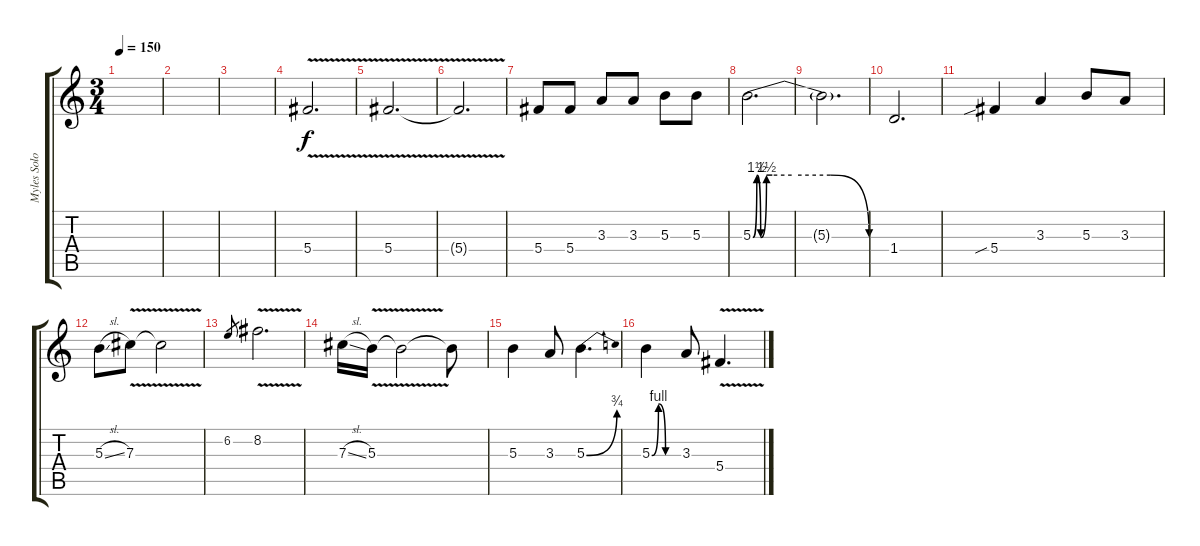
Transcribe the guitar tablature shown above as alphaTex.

\track ("Myles Solo" "Myles Solo") {instrument distortionguitar}
\staff {score tabs}
\tuning (Eb4 Bb3 Gb3 Db3 Ab2 Eb2) {hide}
\ts (3 4)
\tempo 150
\clef g2
\ks c
|
|
|
5.4{v}.2{d} |
5.4{v}.2{d} |
5.4{t}.2{d} |
5.4.8 5.4.8 3.3.8 3.3.8 5.3.8 5.3.8 |
5.3{be (custom 0 0 2 6 4 0 7 6 10 6 20 6 40 6 60 0)}.2{d} |
5.3{t}.2{d} |
1.4.2{d} |
5.4{sib}.4 3.3.4 5.3.8 3.3.8 |
5.3{sl}.8 7.3{v}.8 7.3{t}.2 |
6.2.8{gr} 8.2{v}.2{d} |
7.3{sl}.16 5.3{v}.16 5.3{t}.2 5.3{t}.8 |
5.3.4 3.3.8 5.3{be (bend 0 0 60 3)}.4{d} |
5.3{be (custom 0 0 15 4 31 0 60 0)}.4 3.3.8 5.4{v}.4{d}
